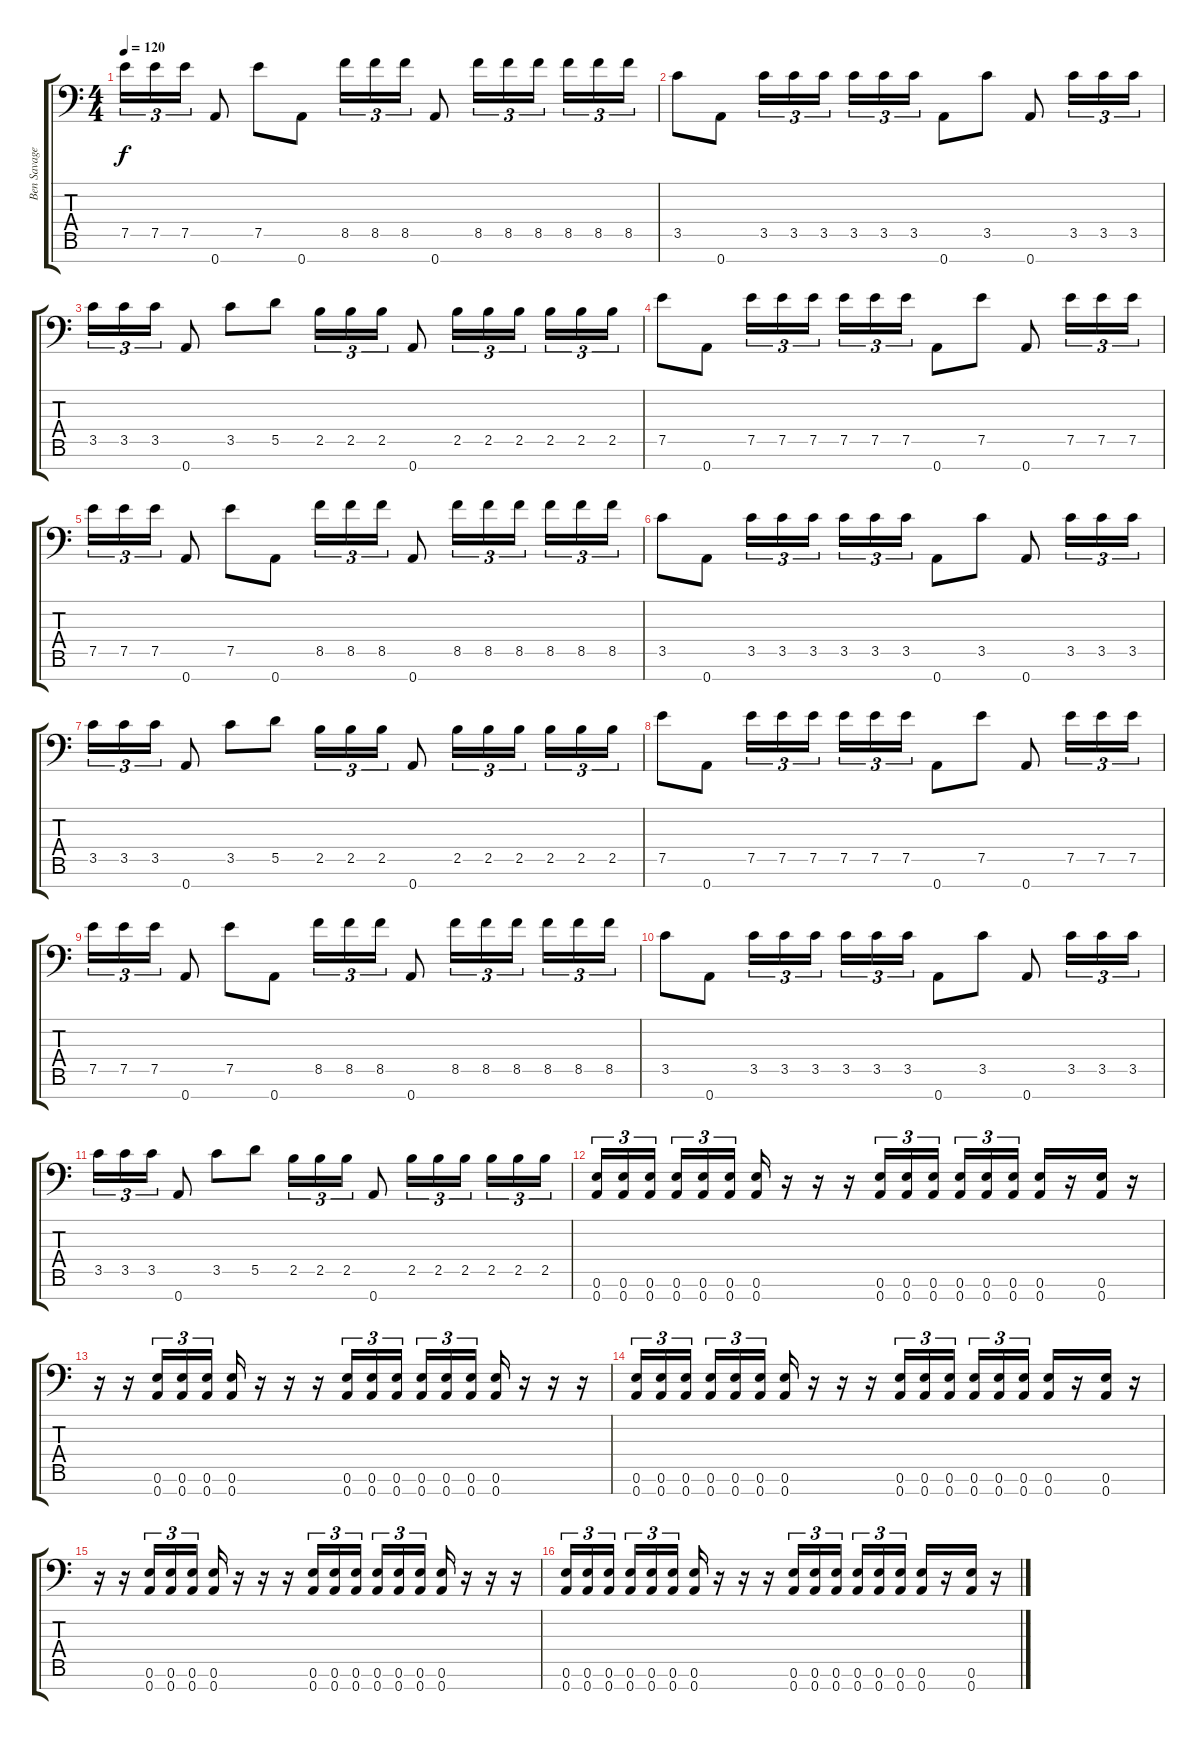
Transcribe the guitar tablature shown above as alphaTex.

\track ("Ben Savage" "Ben Savage") {instrument distortionguitar}
\staff {score tabs}
\tuning (E4 B3 G3 D3 A2 E2 A1) {hide}
\ts (4 4)
\tempo 120
\clef f4
\ks c
7.5.16{tu (3 2) dy f} 7.5.16{tu (3 2)} 7.5.16{tu (3 2)} 0.7.8 7.5.8 0.7.8 8.5.16{tu (3 2)} 8.5.16{tu (3 2)} 8.5.16{tu (3 2)} 0.7.8 8.5.16{tu (3 2)} 8.5.16{tu (3 2)} 8.5.16{tu (3 2) beam splitsecondary} 8.5.16{tu (3 2)} 8.5.16{tu (3 2)} 8.5.16{tu (3 2)} |
3.5.8 0.7.8 3.5.16{tu (3 2)} 3.5.16{tu (3 2)} 3.5.16{tu (3 2) beam splitsecondary} 3.5.16{tu (3 2)} 3.5.16{tu (3 2)} 3.5.16{tu (3 2)} 0.7.8 3.5.8 0.7.8 3.5.16{tu (3 2)} 3.5.16{tu (3 2)} 3.5.16{tu (3 2)} |
3.5.16{tu (3 2)} 3.5.16{tu (3 2)} 3.5.16{tu (3 2)} 0.7.8 3.5.8 5.5.8 2.5.16{tu (3 2)} 2.5.16{tu (3 2)} 2.5.16{tu (3 2)} 0.7.8 2.5.16{tu (3 2)} 2.5.16{tu (3 2)} 2.5.16{tu (3 2) beam splitsecondary} 2.5.16{tu (3 2)} 2.5.16{tu (3 2)} 2.5.16{tu (3 2)} |
7.5.8 0.7.8 7.5.16{tu (3 2)} 7.5.16{tu (3 2)} 7.5.16{tu (3 2) beam splitsecondary} 7.5.16{tu (3 2)} 7.5.16{tu (3 2)} 7.5.16{tu (3 2)} 0.7.8 7.5.8 0.7.8 7.5.16{tu (3 2)} 7.5.16{tu (3 2)} 7.5.16{tu (3 2)} |
7.5.16{tu (3 2)} 7.5.16{tu (3 2)} 7.5.16{tu (3 2)} 0.7.8 7.5.8 0.7.8 8.5.16{tu (3 2)} 8.5.16{tu (3 2)} 8.5.16{tu (3 2)} 0.7.8 8.5.16{tu (3 2)} 8.5.16{tu (3 2)} 8.5.16{tu (3 2) beam splitsecondary} 8.5.16{tu (3 2)} 8.5.16{tu (3 2)} 8.5.16{tu (3 2)} |
3.5.8 0.7.8 3.5.16{tu (3 2)} 3.5.16{tu (3 2)} 3.5.16{tu (3 2) beam splitsecondary} 3.5.16{tu (3 2)} 3.5.16{tu (3 2)} 3.5.16{tu (3 2)} 0.7.8 3.5.8 0.7.8 3.5.16{tu (3 2)} 3.5.16{tu (3 2)} 3.5.16{tu (3 2)} |
3.5.16{tu (3 2)} 3.5.16{tu (3 2)} 3.5.16{tu (3 2)} 0.7.8 3.5.8 5.5.8 2.5.16{tu (3 2)} 2.5.16{tu (3 2)} 2.5.16{tu (3 2)} 0.7.8 2.5.16{tu (3 2)} 2.5.16{tu (3 2)} 2.5.16{tu (3 2) beam splitsecondary} 2.5.16{tu (3 2)} 2.5.16{tu (3 2)} 2.5.16{tu (3 2)} |
7.5.8 0.7.8 7.5.16{tu (3 2)} 7.5.16{tu (3 2)} 7.5.16{tu (3 2) beam splitsecondary} 7.5.16{tu (3 2)} 7.5.16{tu (3 2)} 7.5.16{tu (3 2)} 0.7.8 7.5.8 0.7.8 7.5.16{tu (3 2)} 7.5.16{tu (3 2)} 7.5.16{tu (3 2)} |
7.5.16{tu (3 2)} 7.5.16{tu (3 2)} 7.5.16{tu (3 2)} 0.7.8 7.5.8 0.7.8 8.5.16{tu (3 2)} 8.5.16{tu (3 2)} 8.5.16{tu (3 2)} 0.7.8 8.5.16{tu (3 2)} 8.5.16{tu (3 2)} 8.5.16{tu (3 2) beam splitsecondary} 8.5.16{tu (3 2)} 8.5.16{tu (3 2)} 8.5.16{tu (3 2)} |
3.5.8 0.7.8 3.5.16{tu (3 2)} 3.5.16{tu (3 2)} 3.5.16{tu (3 2) beam splitsecondary} 3.5.16{tu (3 2)} 3.5.16{tu (3 2)} 3.5.16{tu (3 2)} 0.7.8 3.5.8 0.7.8 3.5.16{tu (3 2)} 3.5.16{tu (3 2)} 3.5.16{tu (3 2)} |
3.5.16{tu (3 2)} 3.5.16{tu (3 2)} 3.5.16{tu (3 2)} 0.7.8 3.5.8 5.5.8 2.5.16{tu (3 2)} 2.5.16{tu (3 2)} 2.5.16{tu (3 2)} 0.7.8 2.5.16{tu (3 2)} 2.5.16{tu (3 2)} 2.5.16{tu (3 2) beam splitsecondary} 2.5.16{tu (3 2)} 2.5.16{tu (3 2)} 2.5.16{tu (3 2)} |
(0.6 0.7).16{tu (3 2)} (0.6 0.7).16{tu (3 2)} (0.6 0.7).16{tu (3 2) beam splitsecondary} (0.6 0.7).16{tu (3 2)} (0.6 0.7).16{tu (3 2)} (0.6 0.7).16{tu (3 2)} (0.6 0.7).16 r.16 r.16 r.16 (0.6 0.7).16{tu (3 2)} (0.6 0.7).16{tu (3 2)} (0.6 0.7).16{tu (3 2) beam splitsecondary} (0.6 0.7).16{tu (3 2)} (0.6 0.7).16{tu (3 2)} (0.6 0.7).16{tu (3 2)} (0.6 0.7).16 r.16 (0.6 0.7).16 r.16 |
r.16 r.16 (0.6 0.7).16{tu (3 2)} (0.6 0.7).16{tu (3 2)} (0.6 0.7).16{tu (3 2)} (0.6 0.7).16 r.16 r.16 r.16 (0.6 0.7).16{tu (3 2)} (0.6 0.7).16{tu (3 2)} (0.6 0.7).16{tu (3 2) beam splitsecondary} (0.6 0.7).16{tu (3 2)} (0.6 0.7).16{tu (3 2)} (0.6 0.7).16{tu (3 2)} (0.6 0.7).16 r.16 r.16 r.16 |
(0.6 0.7).16{tu (3 2)} (0.6 0.7).16{tu (3 2)} (0.6 0.7).16{tu (3 2) beam splitsecondary} (0.6 0.7).16{tu (3 2)} (0.6 0.7).16{tu (3 2)} (0.6 0.7).16{tu (3 2)} (0.6 0.7).16 r.16 r.16 r.16 (0.6 0.7).16{tu (3 2)} (0.6 0.7).16{tu (3 2)} (0.6 0.7).16{tu (3 2) beam splitsecondary} (0.6 0.7).16{tu (3 2)} (0.6 0.7).16{tu (3 2)} (0.6 0.7).16{tu (3 2)} (0.6 0.7).16 r.16 (0.6 0.7).16 r.16 |
r.16 r.16 (0.6 0.7).16{tu (3 2)} (0.6 0.7).16{tu (3 2)} (0.6 0.7).16{tu (3 2)} (0.6 0.7).16 r.16 r.16 r.16 (0.6 0.7).16{tu (3 2)} (0.6 0.7).16{tu (3 2)} (0.6 0.7).16{tu (3 2) beam splitsecondary} (0.6 0.7).16{tu (3 2)} (0.6 0.7).16{tu (3 2)} (0.6 0.7).16{tu (3 2)} (0.6 0.7).16 r.16 r.16 r.16 |
(0.6 0.7).16{tu (3 2)} (0.6 0.7).16{tu (3 2)} (0.6 0.7).16{tu (3 2) beam splitsecondary} (0.6 0.7).16{tu (3 2)} (0.6 0.7).16{tu (3 2)} (0.6 0.7).16{tu (3 2)} (0.6 0.7).16 r.16 r.16 r.16 (0.6 0.7).16{tu (3 2)} (0.6 0.7).16{tu (3 2)} (0.6 0.7).16{tu (3 2) beam splitsecondary} (0.6 0.7).16{tu (3 2)} (0.6 0.7).16{tu (3 2)} (0.6 0.7).16{tu (3 2)} (0.6 0.7).16 r.16 (0.6 0.7).16 r.16
